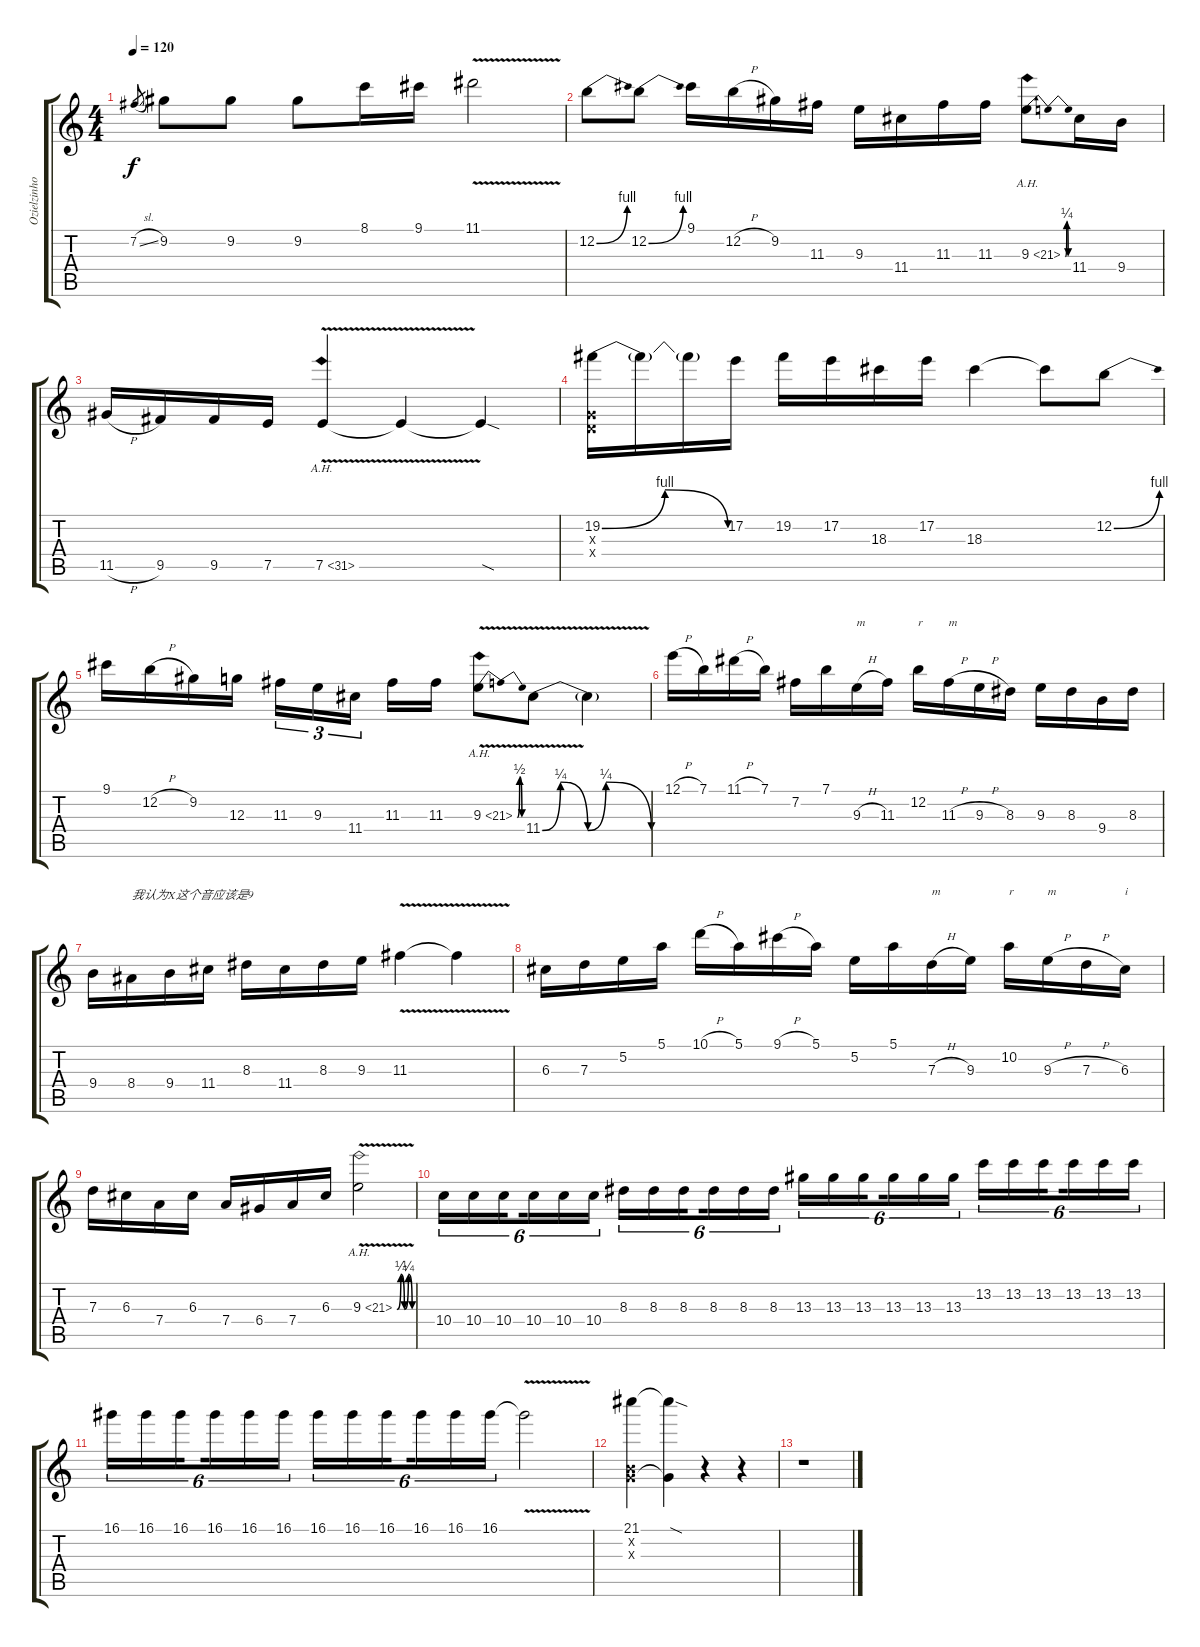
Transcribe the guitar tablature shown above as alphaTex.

\track ("Ozielzinho" "Ozielzinho") {instrument distortionguitar}
\staff {score tabs}
\tuning (E4 B3 G3 D3 A2 E2) {hide}
\ts (4 4)
\tempo 120
\clef g2
\ks c
7.2{sl}.8{gr dy f} 9.2.8 9.2.8 9.2.8 8.1.16 9.1.16 11.1{v}.2 |
12.2{be (bend 0 0 60 4)}.8 12.2{be (bend 0 0 60 4)}.8 9.1.16 12.2{h}.16 9.2.16 11.3.16 9.3.16 11.4.16 11.3.16 11.3.16 9.3{be (bendrelease 0 0 5 1 5 1 60 0) ah 12}.8 11.4.16 9.4.16 |
11.5{h}.16 9.5.16 9.5.16 7.5.16 7.5{ah 24 v}.4 7.5{t}.4 7.5{sod t}.4 |
(19.2{be (bendrelease 0 0 10 4 41 4 60 0)} 0.3{x} 0.4{x}).16 19.2{t}.16 19.2{t}.16 17.2.16 19.2.16 17.2.16 18.3.16 17.2.16 18.3.4 18.3{t}.8 12.2{be (bend 0 0 60 4)}.8 |
9.1.16 12.2{h}.16 9.2.16 12.3.16 11.3.16{tu (3 2)} 9.3.16{tu (3 2)} 11.4.16{tu (3 2) beam splitsecondary} 11.3.16{txt ""} 11.3.16 9.3{be (bendrelease 0 0 15 2 15 2 60 0) ah 12 v}.8 11.4{be (custom 0 0 10 1 25 0 35 1 60 0) v}.8 11.4{t}.4 |
12.1{h}.16 7.1.16 11.1{h}.16 7.1.16 7.2.16 7.1.16 9.3{h}.16{txt "m"} 11.3.16 12.2.16{txt "r"} 11.3{h}.16{txt "m"} 9.3{h}.16 8.3.16 9.3.16 8.3.16 9.4.16 8.3.16 |
9.4.16 8.4.16{txt "我认为X这个音应该是9"} 9.4.16 11.4.16 8.3.16 11.4.16 8.3.16 9.3.16 11.3{v}.4 11.3{t}.4 |
6.3.16 7.3.16 5.2.16 5.1.16 10.1{h}.16 5.1.16 9.1{h}.16 5.1.16 5.2.16 5.1.16 7.3{h}.16{txt "m"} 9.3.16 10.2.16{txt "r"} 9.3{h}.16{txt "m"} 7.3{h}.16 6.3.16{txt "i"} |
7.3.16 6.3.16 7.4.16 6.3.16 7.4.16 6.4.16 7.4.16 6.3.16 9.3{be (custom 0 0 15 1 29 0 45 1 60 0) ah 12 v}.2 |
10.4.16{tu (6 4)} 10.4.16{tu (6 4)} 10.4.16{tu (6 4) beam splitsecondary} 10.4.16{tu (6 4)} 10.4.16{tu (6 4)} 10.4.16{tu (6 4)} 8.3.16{tu (6 4)} 8.3.16{tu (6 4)} 8.3.16{tu (6 4) beam splitsecondary} 8.3.16{tu (6 4) txt ""} 8.3.16{tu (6 4)} 8.3.16{tu (6 4)} 13.3.16{tu (6 4)} 13.3.16{tu (6 4)} 13.3.16{tu (6 4) beam splitsecondary} 13.3.16{tu (6 4)} 13.3.16{tu (6 4)} 13.3.16{tu (6 4)} 13.2.16{tu (6 4)} 13.2.16{tu (6 4)} 13.2.16{tu (6 4) beam splitsecondary} 13.2.16{tu (6 4)} 13.2.16{tu (6 4)} 13.2.16{tu (6 4)} |
16.1.16{tu (6 4)} 16.1.16{tu (6 4)} 16.1.16{tu (6 4) beam splitsecondary} 16.1.16{tu (6 4)} 16.1.16{tu (6 4)} 16.1.16{tu (6 4)} 16.1.16{tu (6 4)} 16.1.16{tu (6 4)} 16.1.16{tu (6 4) beam splitsecondary} 16.1.16{tu (6 4)} 16.1.16{tu (6 4)} 16.1.16{tu (6 4)} 16.1{v t}.2 |
(21.1 0.2{x} 0.3{x}).4 (21.1{sod t} 0.3{t}).4 r.4 r.4 |
r.1
